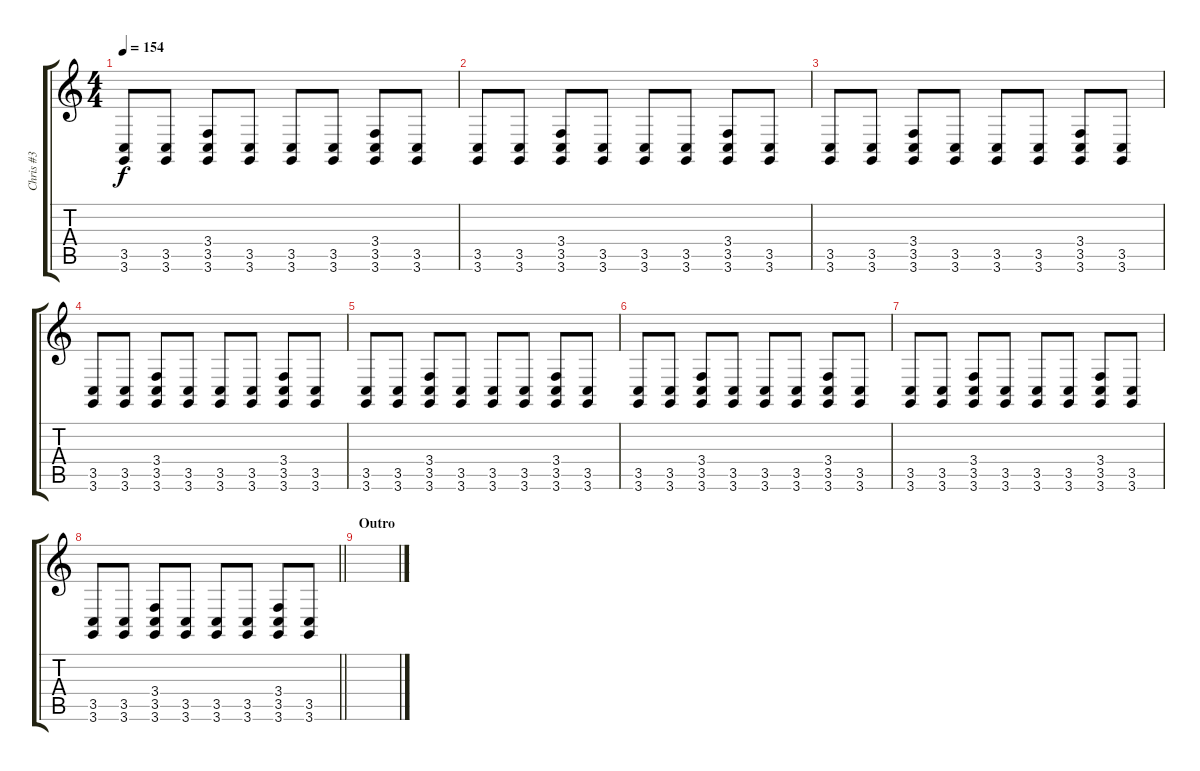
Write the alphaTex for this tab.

\track ("Chris #3" "Chris #3") {instrument melodictom}
\staff {score tabs}
\tuning (E4 B3 G3 D3 A2 E2) {hide}
\ts (4 4)
\tempo 154
\clef g2
\ks c
(3.5 3.6).8{dy f} (3.5 3.6).8 (3.4 3.5 3.6).8 (3.5 3.6).8 (3.5 3.6).8 (3.5 3.6).8 (3.4 3.5 3.6).8 (3.5 3.6).8 |
(3.5 3.6).8 (3.5 3.6).8 (3.4 3.5 3.6).8 (3.5 3.6).8 (3.5 3.6).8 (3.5 3.6).8 (3.4 3.5 3.6).8 (3.5 3.6).8 |
(3.5 3.6).8 (3.5 3.6).8 (3.4 3.5 3.6).8 (3.5 3.6).8 (3.5 3.6).8 (3.5 3.6).8 (3.4 3.5 3.6).8 (3.5 3.6).8 |
(3.5 3.6).8 (3.5 3.6).8 (3.4 3.5 3.6).8 (3.5 3.6).8 (3.5 3.6).8 (3.5 3.6).8 (3.4 3.5 3.6).8 (3.5 3.6).8 |
(3.5 3.6).8 (3.5 3.6).8 (3.4 3.5 3.6).8 (3.5 3.6).8 (3.5 3.6).8 (3.5 3.6).8 (3.4 3.5 3.6).8 (3.5 3.6).8 |
(3.5 3.6).8 (3.5 3.6).8 (3.4 3.5 3.6).8 (3.5 3.6).8 (3.5 3.6).8 (3.5 3.6).8 (3.4 3.5 3.6).8 (3.5 3.6).8 |
(3.5 3.6).8 (3.5 3.6).8 (3.4 3.5 3.6).8 (3.5 3.6).8 (3.5 3.6).8 (3.5 3.6).8 (3.4 3.5 3.6).8 (3.5 3.6).8 |
\barLineRight lightlight
(3.5 3.6).8 (3.5 3.6).8 (3.4 3.5 3.6).8 (3.5 3.6).8 (3.5 3.6).8 (3.5 3.6).8 (3.4 3.5 3.6).8 (3.5 3.6).8 |
\section ("" "Outro")
